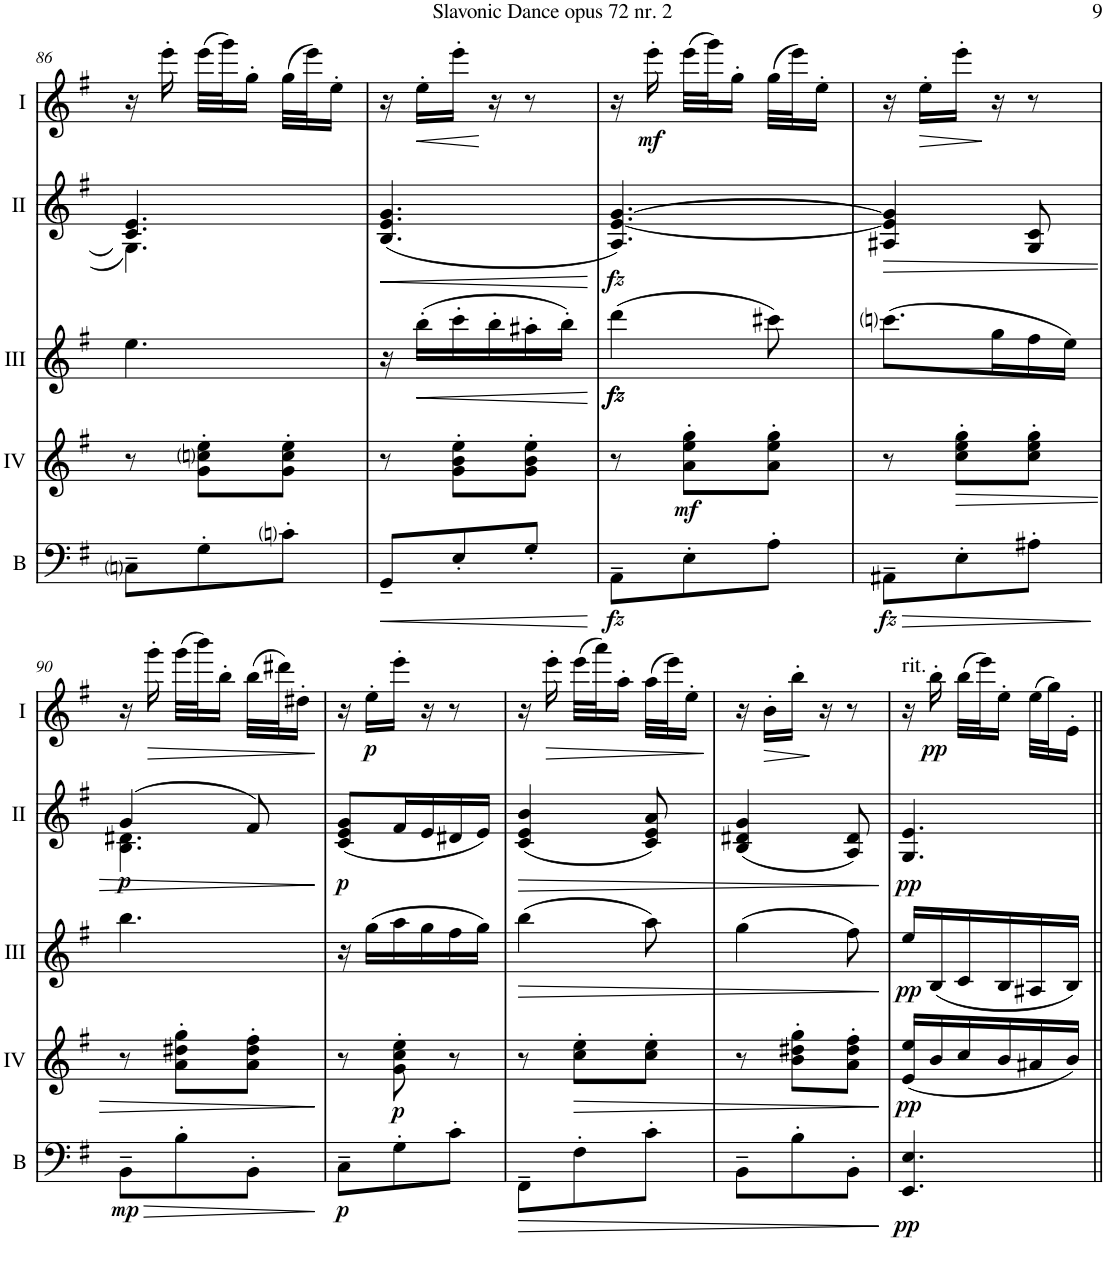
**kern	**dynam	**kern	**dynam	**kern	**dynam	**kern	**dynam	**kern	**dynam
*part5	*part5	*part4	*part4	*part3	*part3	*part2	*part2	*part1	*part1
*staff5	*staff5	*staff4	*staff4	*staff3	*staff3	*staff2	*staff2	*staff1	*staff1
*I"Bass	*	*I"Acc. 4	*	*I"Acc. 3	*	*I"Acc. 2	*	*I"Acc. 1	*
*I'B	*	*	*	*	*	*	*	*	*
!!LO:PB:g=z
*clefF4	*	*clefG2	*	*clefG2	*	*clefG2	*	*clefG2	*
*Trd7c12	*	*Trd7c12	*	*Trd7c12	*	*	*	*	*
*k[f#]	*	*k[f#]	*	*k[f#]	*	*k[f#]	*	*k[f#]	*
*M3/8	*	*M3/8	*	*M3/8	*	*M3/8	*	*M3/8	*
=86	=86	=86	=86	=86	=86	=86	=86	=86	=86
*	*	*	*	*	*	*^	*	*	*
8Cni~\L	.	8r	.	4.ee\	.	4.c/ 4.e/	4.G\	.	16r	.
.	.	.	.	.	.	.	.	.	16eee'\	.
8G'\	.	8g\' 8ccni\' 8ee\'L	.	.	.	.	.	.	(32eee\LLL	.
.	.	.	.	.	.	.	.	.	32ggg\J)	.
.	.	.	.	.	.	.	.	.	16gg'\JJ	.
8cni'\J	.	8g\' 8cc\' 8ee\'J	.	.	.	.	.	.	(32gg\LLL	.
.	.	.	.	.	.	.	.	.	32eee\J)	.
.	.	.	.	.	.	.	.	.	16ee'\JJ	.
*	*	*	*	*	*	*v	*v	*	*	*
=87	=87	=87	=87	=87	=87	=87	=87	=87	=87
!	!LO:HP:b	!	!	!	!	!	!LO:HP:b	!	!
8GG~/L	<	8r	.	16r	.	(4.B/ 4.e/ 4.g/	<	16r	.
!	!	!	!	!	!LO:HP:b	!	!	!	!LO:HP:b
.	.	.	.	(16bb'\LL	<	.	.	16ee'\LL	<
8E'/	.	8g\' 8b\' 8ee\'L	.	16ccc'\	.	.	.	16eee'\JJ	.
.	.	.	.	16bb'\	.	.	.	16r	[
8G'/J	.	8g\' 8b\' 8ee\'J	.	16aa#X'\	.	.	.	8r	.
.	.	.	.	16bb'\JJ)	.	.	.	.	.
.	[	.	.	.	[	.	[	.	.
=88	=88	=88	=88	=88	=88	=88	=88	=88	=88
!	!LO:DY:b	!	!	!	!LO:DY:b	!	!	!	!
!	!	!	!	!	!LO:DY:n=1:b	!	!LO:DY:b	!	!
8AA~\L	fz	8r	.	(4ddd\	fz fz	4.A/ [4.e/ [4.g/)	fz	16r	.
!	!	!	!	!	!	!	!	!	!LO:DY:b
.	.	.	.	.	.	.	.	16eee'\	mf
!	!	!	!LO:DY:b	!	!	!	!	!	!
8E'\	.	8a\' 8ee\' 8gg\'L	mf	.	.	.	.	(32eee\LLL	.
.	.	.	.	.	.	.	.	32ggg\J)	.
.	.	.	.	.	.	.	.	16gg'\JJ	.
8A'\J	.	8a\' 8ee\' 8gg\'J	.	8ccc#X\)	.	.	.	(32gg\LLL	.
.	.	.	.	.	.	.	.	32eee\J)	.
.	.	.	.	.	.	.	.	16ee'\JJ	.
=89	=89	=89	=89	=89	=89	=89	=89	=89	=89
!	!LO:HP:b	!	!	!	!	!	!LO:HP:b	!	!
!	!LO:DY:n=1:b	!	!	!	!	!	!	!	!
8AA#X~\L	> fz	8r	.	(8.cccni\L	.	4A#X/ 4e/] 4g/]	>	16r	.
!	!	!	!	!	!	!	!	!	!LO:HP:b
.	.	.	.	.	.	.	.	16ee'\LL	>
!	!	!	!LO:HP:b	!	!	!	!	!	!
8E'\	.	8cc\' 8ee\' 8gg\'L	>	.	.	.	.	16eee'\JJ	.
.	.	.	.	16gg\L	.	.	.	16r	]
8A#X'\J	.	8cc\' 8ee\' 8gg\'J	.	16ff#\	.	8G/ 8c/	.	8r	.
.	.	.	.	16ee\JJ)	.	.	.	.	.
.	]	.	.	.	.	.	.	.	.
!!LO:LB:g=z
=90	=90	=90	=90	=90	=90	=90	=90	=90	=90
!	!LO:HP:b	!	!	!	!	!	!	!	!
*	*	*	*	*	*	*^	*	*	*
!	!LO:DY:n=1:b	!	!	!	!	!	!	!LO:DY:b	!	!
8BB~\L	> mp	8r	.	4.bb\	.	(4g/	4.B\ 4.d#X\	p	16r	.
!	!	!	!	!	!	!	!	!	!	!LO:HP:b
.	.	.	.	.	.	.	.	.	16ggg'\	>
8B'\	.	8a\' 8dd#X\' 8gg\'L	.	.	.	.	.	.	(32ggg\LLL	.
.	.	.	.	.	.	.	.	.	32bbb\J)	.
.	.	.	.	.	.	.	.	.	16bb'\JJ	.
8BB'\J	.	8a\' 8dd#\' 8ff#\'J	.	.	.	8f#/)	.	.	(32bb\LLL	.
.	.	.	.	.	.	.	.	.	32ddd#X\J)	.
.	.	.	.	.	.	.	.	.	16dd#X'\JJ	.
*	*	*	*	*	*	*v	*v	*	*	*
.	]	.	]	.	.	.	]	.	]
=91	=91	=91	=91	=91	=91	=91	=91	=91	=91
!	!LO:DY:b	!	!	!	!	!	!LO:DY:b	!	!
8C~\L	p	8r	.	16r	.	(8c/ 8e/ 8g/L	p	16r	.
!	!	!	!	!	!	!	!	!	!LO:DY:b
.	.	.	.	(16gg\LL	.	.	.	16ee'\LL	p
!	!	!	!LO:DY:b	!	!	!	!	!	!
8G'\	.	8g\' 8cc\' 8ee\'	p	16aa\	.	16f#/L	.	16eee'\JJ	.
.	.	.	.	16gg\	.	16e/	.	16r	.
8c'\J	.	8r	.	16ff#\	.	16d#X/	.	8r	.
.	.	.	.	16gg\JJ)	.	16e/JJ)	.	.	.
=92	=92	=92	=92	=92	=92	=92	=92	=92	=92
!	!LO:HP:b	!	!	!	!LO:HP:b	!	!LO:HP:b	!	!
8FF#~\L	>	8r	.	(4bb\	>	(4c/ 4e/ 4b/	>	16r	.
!	!	!	!	!	!	!	!	!	!LO:HP:b
.	.	.	.	.	.	.	.	16eee'\	>
!	!	!	!LO:HP:b	!	!	!	!	!	!
8F#'\	.	8cc\' 8ee\'L	>	.	.	.	.	(32eee\LLL	.
.	.	.	.	.	.	.	.	32aaa\J)	.
.	.	.	.	.	.	.	.	16aa'\JJ	.
8c'\J	.	8cc\' 8ee\'J	.	8aa\)	.	8c/ 8e/ 8a/)	.	(32aa\LLL	.
.	.	.	.	.	.	.	.	32eee\J)	.
.	.	.	.	.	.	.	.	16ee'\JJ	.
.	.	.	.	.	.	.	.	.	]
=93	=93	=93	=93	=93	=93	=93	=93	=93	=93
8BB~\L	.	8r	.	(4gg\	.	(4B/ 4d#X/ 4g/	.	16r	.
!	!	!	!	!	!	!	!	!	!LO:HP:b
.	.	.	.	.	.	.	.	16b'\LL	>
8B'\	.	8b\' 8dd#X\' 8gg\'L	.	.	.	.	.	16bb'\JJ	.
.	.	.	.	.	.	.	.	16r	]
8BB'\J	.	8a\' 8dd#\' 8ff#\'J	.	8ff#\)	.	8A/ 8d#/)	.	8r	.
.	]	.	]	.	]	.	]	.	.
=94	=94	=94	=94	=94	=94	=94	=94	=94	=94
!	!	!	!	!	!	!	!	!LO:TX:a:t=rit.	!
!	!LO:DY:b	!	!LO:DY:b	!	!LO:DY:b	!	!LO:DY:b	!	!
4.EE/ 4.E/	pp	(16e/ 16ee/LL	pp	16ee/LL	pp	4.G/ 4.e/	pp	16r	.
!	!	!	!	!	!	!	!	!	!LO:DY:b
.	.	16b/	.	(16B/	.	.	.	16bb'\	pp
.	.	16cc/	.	16c/	.	.	.	(32bb\LLL	.
.	.	.	.	.	.	.	.	32eee\J)	.
.	.	16b/	.	16B/	.	.	.	16ee'\JJ	.
.	.	16a#X/	.	16A#X/	.	.	.	(32ee\LLL	.
.	.	.	.	.	.	.	.	32gg\J)	.
.	.	16b/JJ)	.	16B/JJ)	.	.	.	16e'\JJ	.
=||	=||	=||	=||	=||	=||	=||	=||	=||	=||
*-	*-	*-	*-	*-	*-	*-	*-	*-	*-
